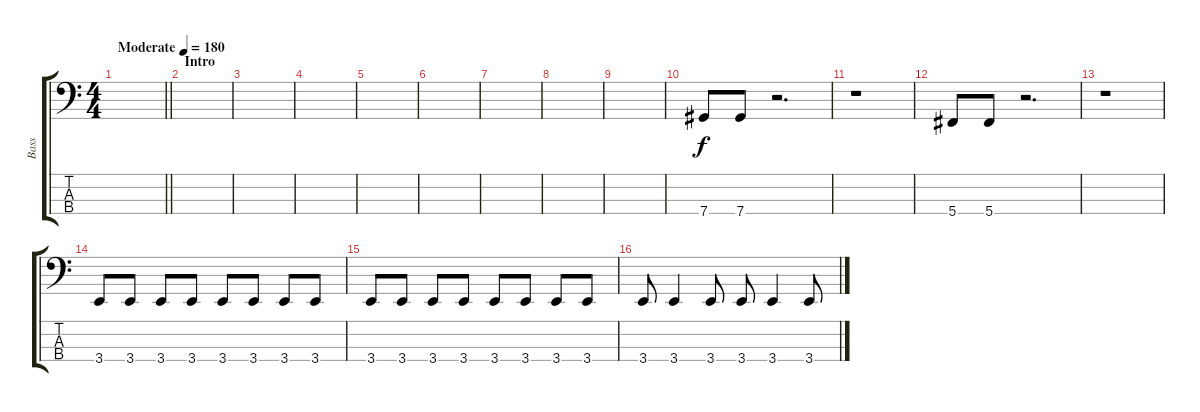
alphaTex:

\track ("Bass" "Bass") {instrument electricbassfinger}
\staff {score tabs}
\tuning (Gb2 Db2 Ab1 Db1) {hide}
\ts (4 4)
\tempo (180 "Moderate")
\clef f4
\barLineRight lightlight
\ks c
|
\section ("" "Intro")
|
|
|
|
|
|
|
|
7.4.8 7.4.8 r.2{d} |
r.1 |
5.4.8 5.4.8 r.2{d} |
r.1 |
3.4.8 3.4.8 3.4.8 3.4.8 3.4.8 3.4.8 3.4.8 3.4.8 |
3.4.8 3.4.8 3.4.8 3.4.8 3.4.8 3.4.8 3.4.8 3.4.8 |
3.4.8 3.4.4 3.4.8 3.4.8 3.4.4 3.4.8
